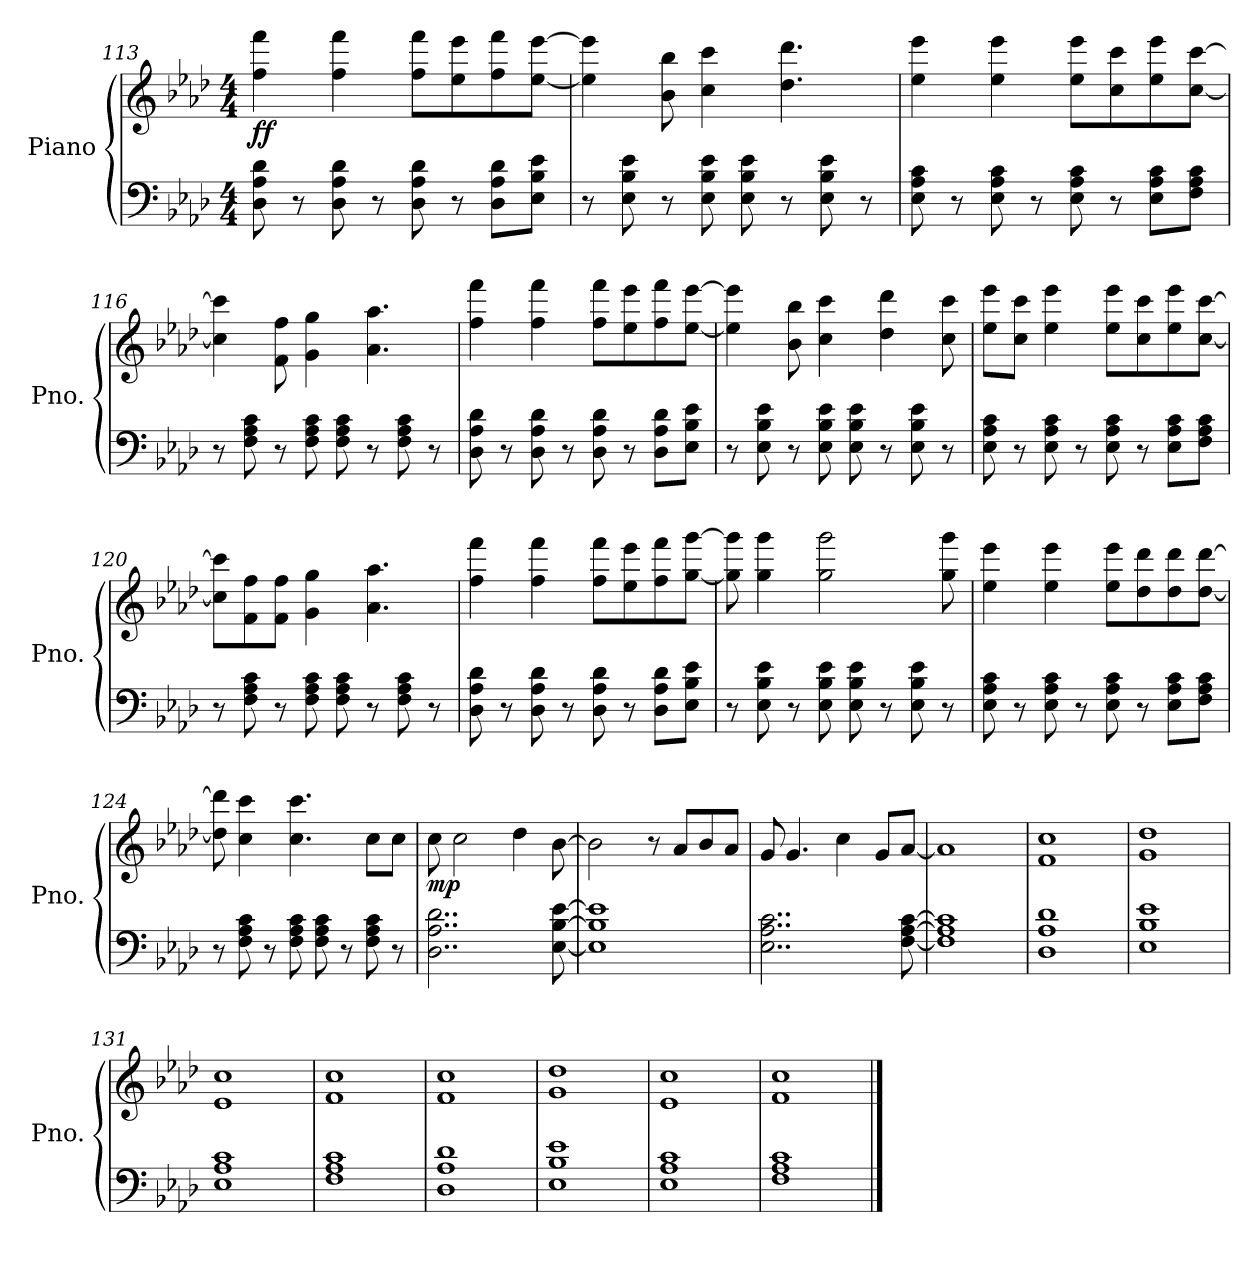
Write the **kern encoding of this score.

**kern	**kern	**dynam
*part1	*part1	*part1
*staff2	*staff1	*staff1/2
*I"Piano	*	*
*I'Pno.	*	*
*clefF4	*clefG2	*
*k[b-e-a-d-]	*k[b-e-a-d-]	*
*M4/4	*M4/4	*
=113	=113	=113
!	!	!LO:DY:b
8D-\ 8A-\ 8d-\	4ff\ 4fff\	ff
8r	.	.
8D-\ 8A-\ 8d-\	4ff\ 4fff\	.
8r	.	.
8D-\ 8A-\ 8d-\	8ff\ 8fff\L	.
8r	8ee-\ 8eee-\	.
8D-\ 8A-\ 8d-\L	8ff\ 8fff\	.
8E-\ 8B-\ 8e-\J	[8ee-\ [8eee-\J	.
!!LO:LB:g=z
=114	=114	=114
8r	4ee-\] 4eee-\]	.
8E-\ 8B-\ 8e-\	.	.
8r	8b-\ 8bb-\	.
8E-\ 8B-\ 8e-\	4cc\ 4ccc\	.
8E-\ 8B-\ 8e-\	.	.
8r	4.dd-\ 4.ddd-\	.
8E-\ 8B-\ 8e-\	.	.
8r	.	.
=115	=115	=115
8E-\ 8A-\ 8c\	4ee-\ 4eee-\	.
8r	.	.
8E-\ 8A-\ 8c\	4ee-\ 4eee-\	.
8r	.	.
8E-\ 8A-\ 8c\	8ee-\ 8eee-\L	.
8r	8cc\ 8ccc\	.
8E-\ 8A-\ 8c\L	8ee-\ 8eee-\	.
8F\ 8A-\ 8c\J	[8cc\ [8ccc\J	.
=116	=116	=116
8r	4cc\] 4ccc\]	.
8F\ 8A-\ 8c\	.	.
8r	8f\ 8ff\	.
8F\ 8A-\ 8c\	4g\ 4gg\	.
8F\ 8A-\ 8c\	.	.
8r	4.a-\ 4.aa-\	.
8F\ 8A-\ 8c\	.	.
8r	.	.
=117	=117	=117
8D-\ 8A-\ 8d-\	4ff\ 4fff\	.
8r	.	.
8D-\ 8A-\ 8d-\	4ff\ 4fff\	.
8r	.	.
8D-\ 8A-\ 8d-\	8ff\ 8fff\L	.
8r	8ee-\ 8eee-\	.
8D-\ 8A-\ 8d-\L	8ff\ 8fff\	.
8E-\ 8B-\ 8e-\J	[8ee-\ [8eee-\J	.
=118	=118	=118
8r	4ee-\] 4eee-\]	.
8E-\ 8B-\ 8e-\	.	.
8r	8b-\ 8bb-\	.
8E-\ 8B-\ 8e-\	4cc\ 4ccc\	.
8E-\ 8B-\ 8e-\	.	.
8r	4dd-\ 4ddd-\	.
8E-\ 8B-\ 8e-\	.	.
8r	8cc\ 8ccc\	.
!!LO:LB:g=z
=119	=119	=119
8E-\ 8A-\ 8c\	8ee-\ 8eee-\L	.
8r	8cc\ 8ccc\J	.
8E-\ 8A-\ 8c\	4ee-\ 4eee-\	.
8r	.	.
8E-\ 8A-\ 8c\	8ee-\ 8eee-\L	.
8r	8cc\ 8ccc\	.
8E-\ 8A-\ 8c\L	8ee-\ 8eee-\	.
8F\ 8A-\ 8c\J	[8cc\ [8ccc\J	.
=120	=120	=120
8r	8cc\] 8ccc\]L	.
8F\ 8A-\ 8c\	8f\ 8ff\	.
8r	8f\ 8ff\J	.
8F\ 8A-\ 8c\	4g\ 4gg\	.
8F\ 8A-\ 8c\	.	.
8r	4.a-\ 4.aa-\	.
8F\ 8A-\ 8c\	.	.
8r	.	.
=121	=121	=121
8D-\ 8A-\ 8d-\	4ff\ 4fff\	.
8r	.	.
8D-\ 8A-\ 8d-\	4ff\ 4fff\	.
8r	.	.
8D-\ 8A-\ 8d-\	8ff\ 8fff\L	.
8r	8ee-\ 8eee-\	.
8D-\ 8A-\ 8d-\L	8ff\ 8fff\	.
8E-\ 8B-\ 8e-\J	[8gg\ [8ggg\J	.
=122	=122	=122
8r	8gg\] 8ggg\]	.
8E-\ 8B-\ 8e-\	4gg\ 4ggg\	.
8r	.	.
8E-\ 8B-\ 8e-\	2gg\ 2ggg\	.
8E-\ 8B-\ 8e-\	.	.
8r	.	.
8E-\ 8B-\ 8e-\	.	.
8r	8gg\ 8ggg\	.
!!LO:PB:g=z
=123	=123	=123
8E-\ 8A-\ 8c\	4ee-\ 4eee-\	.
8r	.	.
8E-\ 8A-\ 8c\	4ee-\ 4eee-\	.
8r	.	.
8E-\ 8A-\ 8c\	8ee-\ 8eee-\L	.
8r	8dd-\ 8ddd-\	.
8E-\ 8A-\ 8c\L	8dd-\ 8ddd-\	.
8F\ 8A-\ 8c\J	[8dd-\ [8ddd-\J	.
=124	=124	=124
8r	8dd-\] 8ddd-\]	.
8F\ 8A-\ 8c\	4cc\ 4ccc\	.
8r	.	.
8F\ 8A-\ 8c\	4.cc\ 4.ccc\	.
8F\ 8A-\ 8c\	.	.
8r	.	.
8F\ 8A-\ 8c\	8cc\L	.
8r	8cc\J	.
=125	=125	=125
!	!	!LO:DY:b
2..D-\ 2..A-\ 2..d-\	8cc\	mp
.	2cc\	.
.	4dd-\	.
[8E-\ [8B-\ [8e-\	[8b-\	.
=126	=126	=126
1E-] 1B-] 1e-]	2b-\]	.
.	8r	.
.	8a-/L	.
.	8b-/	.
.	8a-/J	.
=127	=127	=127
2..E-\ 2..A-\ 2..c\	8g/	.
.	4.g/	.
.	4cc\	.
.	8g/L	.
[8F\ [8A-\ [8c\	[8a-/J	.
=128	=128	=128
1F] 1A-] 1c]	1a-]	.
=129	=129	=129
1D- 1A- 1d-	1f 1cc	.
=130	=130	=130
1E- 1B- 1e-	1g 1dd-	.
!!LO:LB:g=z
=131	=131	=131
1E- 1A- 1c	1e- 1cc	.
=132	=132	=132
1F 1A- 1c	1f 1cc	.
=133	=133	=133
1D- 1A- 1d-	1f 1cc	.
=134	=134	=134
1E- 1B- 1e-	1g 1dd-	.
=135	=135	=135
1E- 1A- 1c	1e- 1cc	.
=136	=136	=136
1F 1A- 1c	1f 1cc	.
==	==	==
*-	*-	*-
